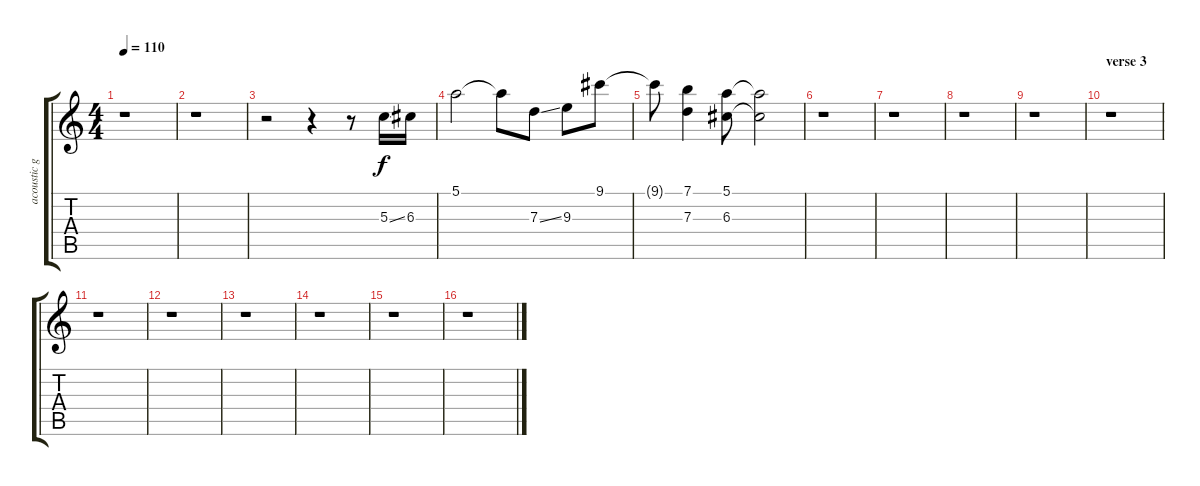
\track ("acoustic guitar(with delay)" "acoustic g") {instrument acousticguitarsteel}
\staff {score tabs}
\tuning (E4 B3 G3 D3 A2 E2) {hide}
\ts (4 4)
\tempo 110
\clef g2
\ks c
r.1{dy f} |
r.1 |
r.2 r.4 r.8 5.3{ss}.16 6.3.16 |
5.1.2 5.1{t}.8 7.3{ss}.8 9.3.8 9.1.8 |
9.1{t}.8 (7.1 7.3).4 (5.1 6.3).8 (5.1{t} 6.3{t}).2 |
r.1 |
r.1 |
r.1 |
r.1 |
\section ("" "verse 3")
r.1 |
r.1 |
r.1 |
r.1 |
r.1 |
r.1 |
r.1
